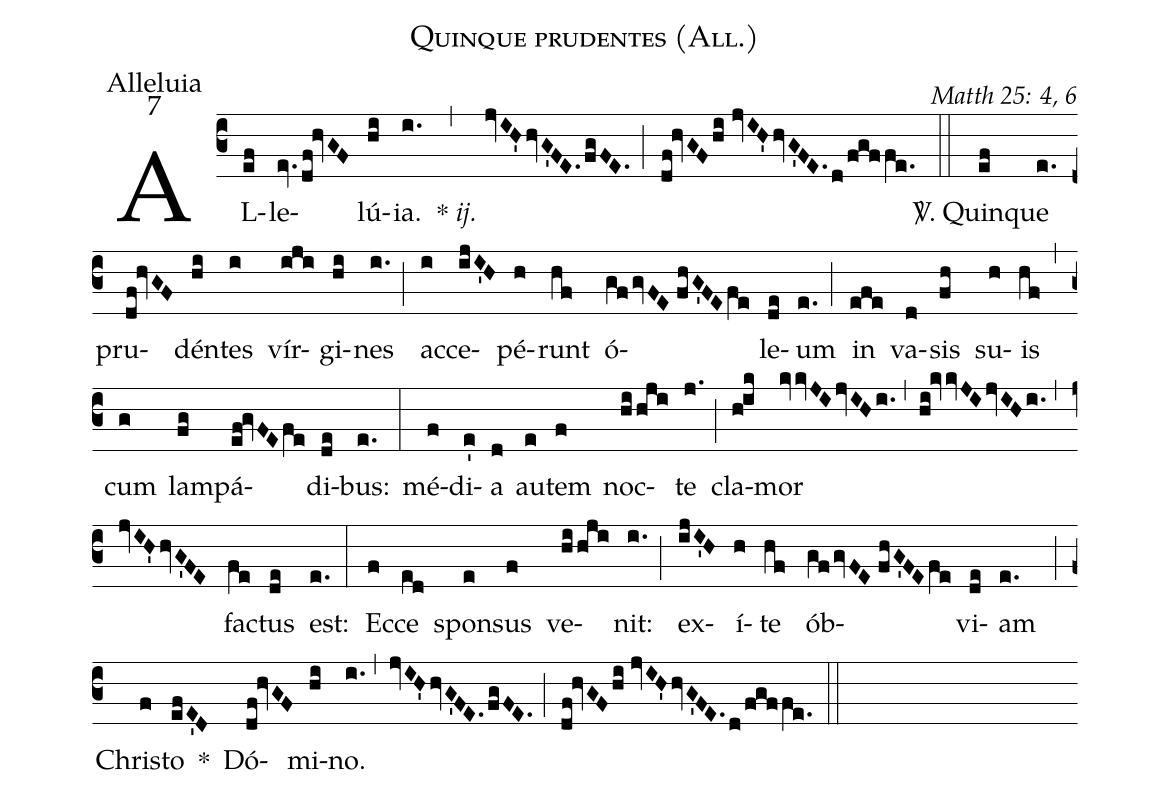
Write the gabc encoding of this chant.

name: Quinque prudentes (All.);
office-part: Alleluia;
mode: 7;
commentary: Matth 25: 4, 6;
%%
(c3) AL(ef)le(ev./df!hvGF)lú(hi)ia.(i.) {*} <i>ij.</i>(,) (jvIH'/hvG'FE./fgFE.) (;) (df!hvGF/hi//jvIH'/hvG'FE.d/fgffe.) (::)
<sp>V/</sp>. Quin(ef)que(e.) pru(df!hvGF)dén(hi)tes(i) vír(iji)gi(hi)nes(i.) (;) ac(i)ce(ijI'H)pé(h)runt(hf) ó(gf/gvFE//fhG'FE/fe)le(de)um(e.) (;) in(efe) va(d)sis(fh) su(h)is(hf) (,) cum(g) lam(fg)pá(ef!gvFE/fe)di(de)bus:(e.) (:)
mé(f)di(e')a(d) au(e)tem(f) noc(hi/hji)te(j.) (;) cla(h!ik)mor(kvvJI/jvIHi.) (,) (hi!kvvJI/jvIHi.) (,) (jvIH'/hvG'FE) fac(fe)tus(de) est:(e.) (:)
Ec(f)ce(ed) spon(e)sus(f) ve(hi/hji)nit:(i.) (;) ex(ijI'H)í(h)te(hf) ób(gf/gvFE//fhG'FE/fe)vi(de)am(e.) (;) Chris(f)to(efE'D) *() Dó(df!hvGF)mi(hi)no.(i.) (,) (jvIH'/hvG'FE./fgFE.) (;) (df!hvGF/hi//jvIH'/hvG'FE.d/fgffe.) (::)
